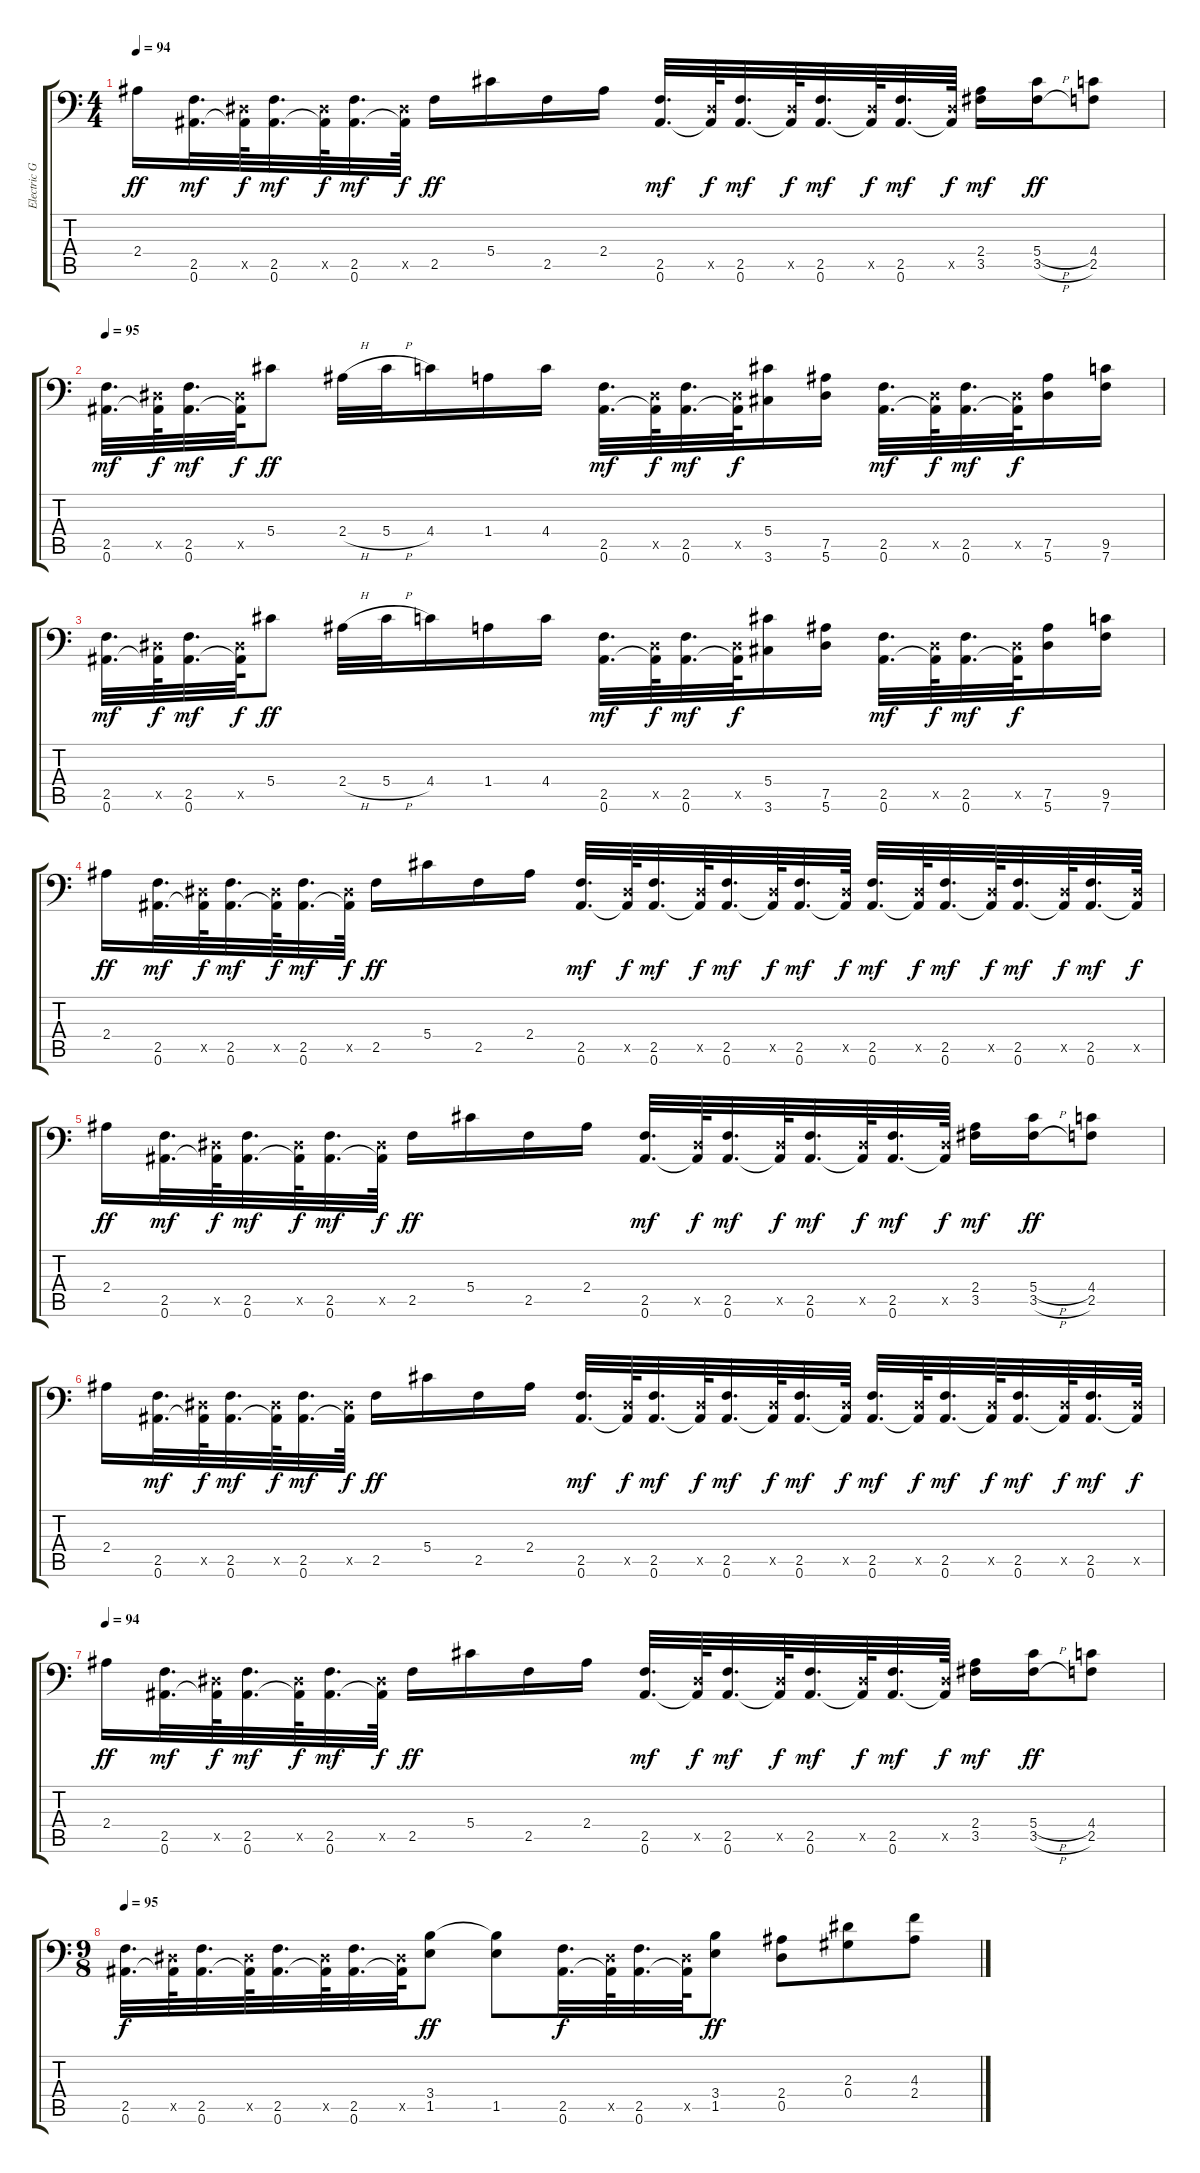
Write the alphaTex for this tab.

\track ("Electric Guitar 3" "Electric G") {instrument distortionguitar}
\staff {score tabs}
\tuning (Bb3 F3 Db3 Ab2 Eb2 Bb1) {hide}
\ts (4 4)
\tempo 94
\clef f4
\ks c
2.4.16{dy ff} (2.5 0.6).32{d dy mf} (0.5{x} 0.6{t}).64{dy f} (2.5 0.6).32{d dy mf} (0.5{x} 0.6{t}).64{dy f} (2.5 0.6).32{d dy mf} (0.5{x} 0.6{t}).64{dy f} 2.5.16{dy ff} 5.4.16 2.5.16 2.4.16 (2.5 0.6).32{d dy mf} (0.5{x} 0.6{t}).64{dy f} (2.5 0.6).32{d dy mf} (0.5{x} 0.6{t}).64{dy f} (2.5 0.6).32{d dy mf} (0.5{x} 0.6{t}).64{dy f} (2.5 0.6).32{d dy mf} (0.5{x} 0.6{t}).64{dy f} (2.4 3.5).16{dy mf} (5.4{h} 3.5{h}).16{dy ff} (4.4 2.5).8 |
\tempo 95
(2.5 0.6).32{d dy mf} (0.5{x} 0.6{t}).64{dy f} (2.5 0.6).32{d dy mf} (0.5{x} 0.6{t}).64{dy f} 5.4.8{dy ff} 2.4{h}.32 5.4{h}.32 4.4.16 1.4.16 4.4.16 (2.5 0.6).32{d dy mf} (0.5{x} 0.6{t}).64{dy f} (2.5 0.6).32{d dy mf} (0.5{x} 0.6{t}).64{dy f} (5.4 3.6).16 (7.5 5.6).16 (2.5 0.6).32{d dy mf} (0.5{x} 0.6{t}).64{dy f} (2.5 0.6).32{d dy mf} (0.5{x} 0.6{t}).64{dy f} (7.5 5.6).16 (9.5 7.6).16 |
(2.5 0.6).32{d dy mf} (0.5{x} 0.6{t}).64{dy f} (2.5 0.6).32{d dy mf} (0.5{x} 0.6{t}).64{dy f} 5.4.8{dy ff} 2.4{h}.32 5.4{h}.32 4.4.16 1.4.16 4.4.16 (2.5 0.6).32{d dy mf} (0.5{x} 0.6{t}).64{dy f} (2.5 0.6).32{d dy mf} (0.5{x} 0.6{t}).64{dy f} (5.4 3.6).16 (7.5 5.6).16 (2.5 0.6).32{d dy mf} (0.5{x} 0.6{t}).64{dy f} (2.5 0.6).32{d dy mf} (0.5{x} 0.6{t}).64{dy f} (7.5 5.6).16 (9.5 7.6).16 |
2.4.16{dy ff} (2.5 0.6).32{d dy mf} (0.5{x} 0.6{t}).64{dy f} (2.5 0.6).32{d dy mf} (0.5{x} 0.6{t}).64{dy f} (2.5 0.6).32{d dy mf} (0.5{x} 0.6{t}).64{dy f} 2.5.16{dy ff} 5.4.16 2.5.16 2.4.16 (2.5 0.6).32{d dy mf} (0.5{x} 0.6{t}).64{dy f} (2.5 0.6).32{d dy mf} (0.5{x} 0.6{t}).64{dy f} (2.5 0.6).32{d dy mf} (0.5{x} 0.6{t}).64{dy f} (2.5 0.6).32{d dy mf} (0.5{x} 0.6{t}).64{dy f} (2.5 0.6).32{d dy mf} (0.5{x} 0.6{t}).64{dy f} (2.5 0.6).32{d dy mf} (0.5{x} 0.6{t}).64{dy f} (2.5 0.6).32{d dy mf} (0.5{x} 0.6{t}).64{dy f} (2.5 0.6).32{d dy mf} (0.5{x} 0.6{t}).64{dy f} |
2.4.16{dy ff} (2.5 0.6).32{d dy mf} (0.5{x} 0.6{t}).64{dy f} (2.5 0.6).32{d dy mf} (0.5{x} 0.6{t}).64{dy f} (2.5 0.6).32{d dy mf} (0.5{x} 0.6{t}).64{dy f} 2.5.16{dy ff} 5.4.16 2.5.16 2.4.16 (2.5 0.6).32{d dy mf} (0.5{x} 0.6{t}).64{dy f} (2.5 0.6).32{d dy mf} (0.5{x} 0.6{t}).64{dy f} (2.5 0.6).32{d dy mf} (0.5{x} 0.6{t}).64{dy f} (2.5 0.6).32{d dy mf} (0.5{x} 0.6{t}).64{dy f} (2.4 3.5).16{dy mf} (5.4{h} 3.5{h}).16{dy ff} (4.4 2.5).8 |
2.4.16 (2.5 0.6).32{d dy mf} (0.5{x} 0.6{t}).64{dy f} (2.5 0.6).32{d dy mf} (0.5{x} 0.6{t}).64{dy f} (2.5 0.6).32{d dy mf} (0.5{x} 0.6{t}).64{dy f} 2.5.16{dy ff} 5.4.16 2.5.16 2.4.16 (2.5 0.6).32{d dy mf} (0.5{x} 0.6{t}).64{dy f} (2.5 0.6).32{d dy mf} (0.5{x} 0.6{t}).64{dy f} (2.5 0.6).32{d dy mf} (0.5{x} 0.6{t}).64{dy f} (2.5 0.6).32{d dy mf} (0.5{x} 0.6{t}).64{dy f} (2.5 0.6).32{d dy mf} (0.5{x} 0.6{t}).64{dy f} (2.5 0.6).32{d dy mf} (0.5{x} 0.6{t}).64{dy f} (2.5 0.6).32{d dy mf} (0.5{x} 0.6{t}).64{dy f} (2.5 0.6).32{d dy mf} (0.5{x} 0.6{t}).64{dy f} |
\tempo 94
2.4.16{dy ff} (2.5 0.6).32{d dy mf} (0.5{x} 0.6{t}).64{dy f} (2.5 0.6).32{d dy mf} (0.5{x} 0.6{t}).64{dy f} (2.5 0.6).32{d dy mf} (0.5{x} 0.6{t}).64{dy f} 2.5.16{dy ff} 5.4.16 2.5.16 2.4.16 (2.5 0.6).32{d dy mf} (0.5{x} 0.6{t}).64{dy f} (2.5 0.6).32{d dy mf} (0.5{x} 0.6{t}).64{dy f} (2.5 0.6).32{d dy mf} (0.5{x} 0.6{t}).64{dy f} (2.5 0.6).32{d dy mf} (0.5{x} 0.6{t}).64{dy f} (2.4 3.5).16{dy mf} (5.4{h} 3.5{h}).16{dy ff} (4.4 2.5).8 |
\ts (9 8)
\tempo 95
(2.5 0.6).32{d dy f} (0.5{x} 0.6{t}).64 (2.5 0.6).32{d} (0.5{x} 0.6{t}).64 (2.5 0.6).32{d} (0.5{x} 0.6{t}).64 (2.5 0.6).32{d} (0.5{x} 0.6{t}).64 (3.4 1.5).8{dy ff} (3.4{t} 1.5).8 (2.5 0.6).32{d dy f} (0.5{x} 0.6{t}).64 (2.5 0.6).32{d} (0.5{x} 0.6{t}).64 (3.4 1.5).8{dy ff} (2.4 0.5).8 (2.3 0.4).8 (4.3 2.4).8
